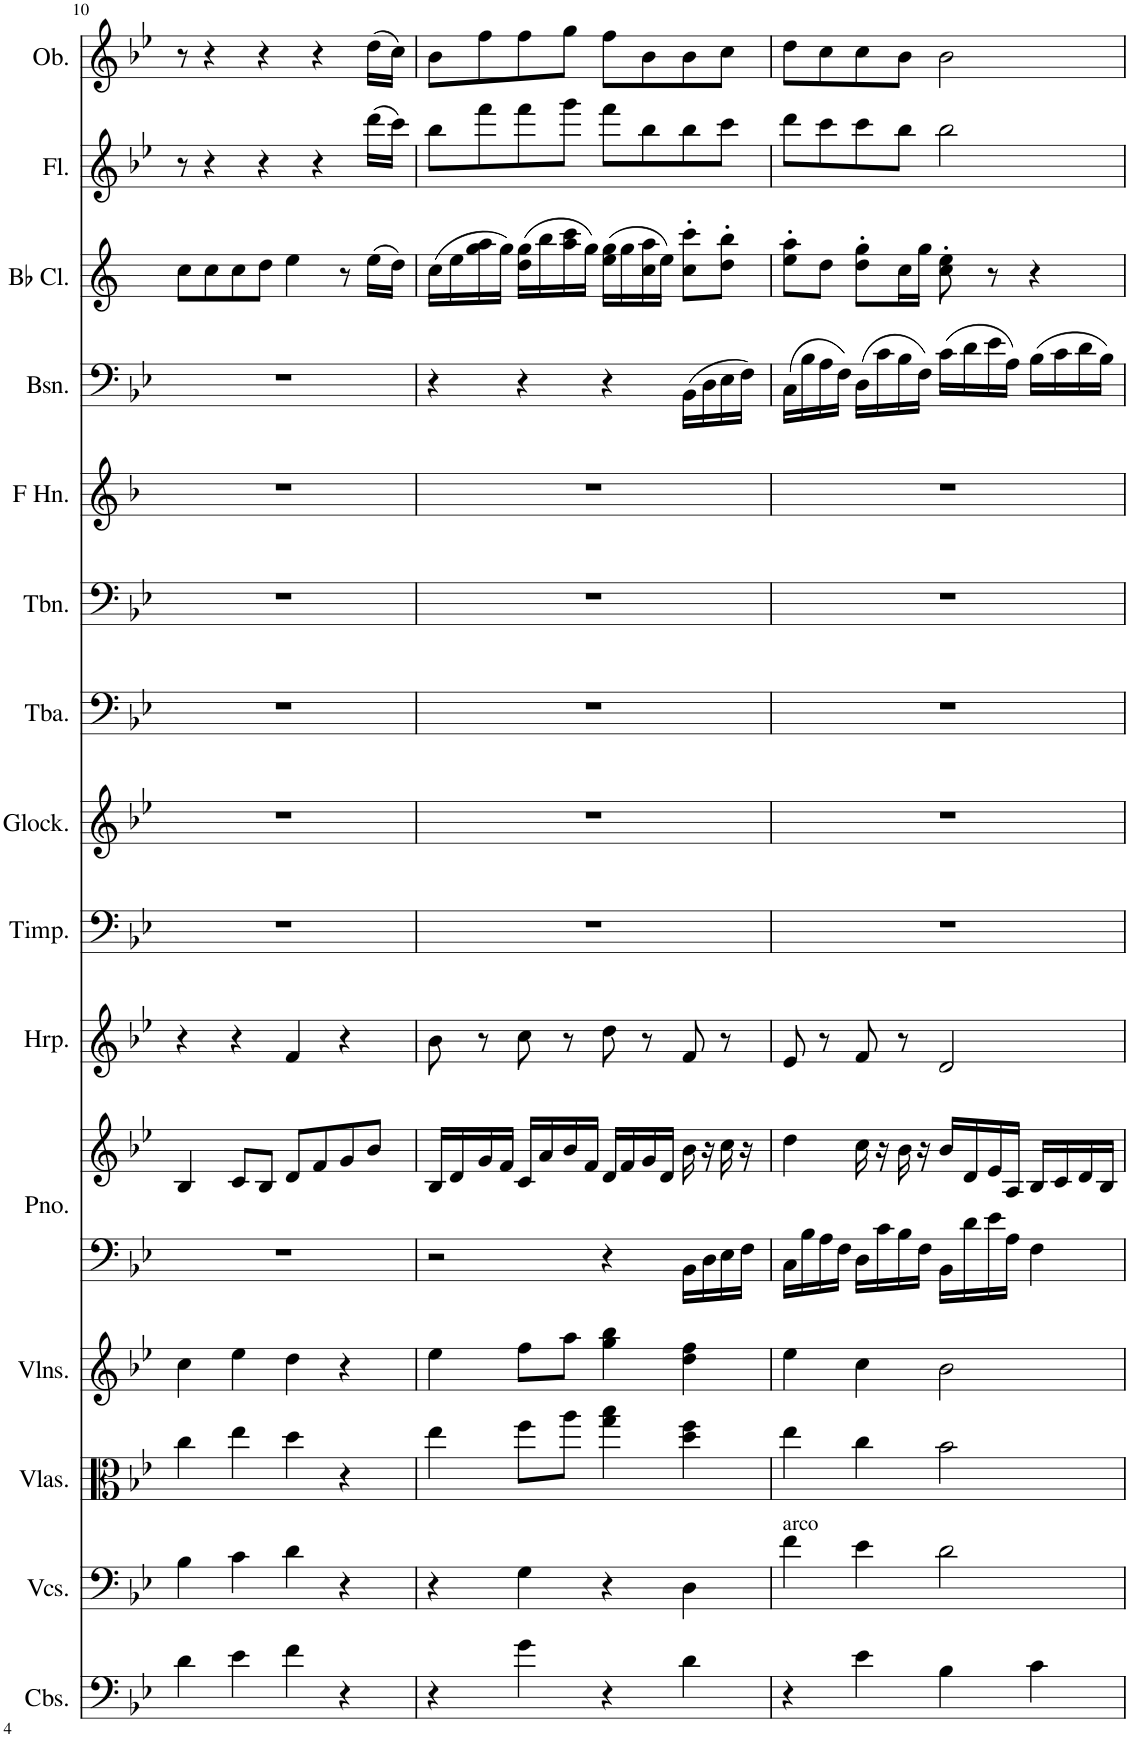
**kern	**kern	**kern	**kern	**kern	**kern	**kern	**kern	**kern	**kern	**kern	**kern	**kern	**kern	**kern	**kern
*part15	*part14	*part13	*part12	*part11	*part11	*part10	*part9	*part8	*part7	*part6	*part5	*part4	*part3	*part2	*part1
*staff16	*staff15	*staff14	*staff13	*staff12	*staff11	*staff10	*staff9	*staff8	*staff7	*staff6	*staff5	*staff4	*staff3	*staff2	*staff1
*I"Contrabasses	*I"Violoncellos	*I"Violas	*I"Violins	*I"Piano	*	*I"Harp	*I"Timpani	*I"Glockenspiel	*I"Tuba	*I"Trombone	*I"Horn in F	*I"Bassoon	*I"Bb Clarinet	*I"Flute	*I"Oboe
*I'Cbs.	*I'Vcs.	*I'Vlas.	*I'Vlns.	*I'Pno.	*	*I'Hrp.	*I'Timp.	*I'Glock.	*I'Tba.	*I'Tbn.	*	*I'Bsn.	*I'Bb Cl.	*I'Fl.	*I'Ob.
!!LO:PB:g=z
*clefF4	*clefF4	*clefC3	*clefG2	*clefF4	*clefG2	*clefG2	*clefF4	*clefG2	*clefF4	*clefF4	*clefG2	*clefF4	*clefG2	*clefG2	*clefG2
*Trd7c12	*	*	*	*	*	*	*	*Trd-14c-24	*	*	*Trd4c7	*	*Trd1c2	*	*
*k[b-e-]	*k[b-e-]	*k[b-e-]	*k[b-e-]	*k[b-e-]	*k[b-e-]	*k[b-e-]	*k[b-e-]	*k[b-e-]	*k[b-e-]	*k[b-e-]	*k[b-]	*k[b-e-]	*k[]	*k[b-e-]	*k[b-e-]
*M4/4	*M4/4	*M4/4	*M4/4	*M4/4	*M4/4	*M4/4	*M4/4	*M4/4	*M4/4	*M4/4	*M4/4	*M4/4	*M4/4	*M4/4	*M4/4
=10	=10	=10	=10	=10	=10	=10	=10	=10	=10	=10	=10	=10	=10	=10	=10
4d\	4B-\	4cc\	4cc\	1r	4B-/	4r	1r	1r	1r	1r	1r	1r	8cc\L	8r	8r
.	.	.	.	.	.	.	.	.	.	.	.	.	8cc\	4r	4r
4e-\	4c\	4ee-\	4ee-\	.	8c/L	4r	.	.	.	.	.	.	8cc\	.	.
.	.	.	.	.	8B-/J	.	.	.	.	.	.	.	8dd\J	4r	4r
4f\	4d\	4dd\	4dd\	.	8d/L	4f/	.	.	.	.	.	.	4ee\	.	.
.	.	.	.	.	8f/	.	.	.	.	.	.	.	.	4r	4r
4r	4r	4r	4r	.	8g/	4r	.	.	.	.	.	.	8r	.	.
.	.	.	.	.	8b-/J	.	.	.	.	.	.	.	(16ee\LL	(16ddd\LL	(16dd\LL
.	.	.	.	.	.	.	.	.	.	.	.	.	16dd\JJ)	16ccc\JJ)	16cc\JJ)
=11	=11	=11	=11	=11	=11	=11	=11	=11	=11	=11	=11	=11	=11	=11	=11
4r	4r	4ee-\	4ee-\	2r	16B-/LL	8b-\	1r	1r	1r	1r	1r	4r	(16cc\LL	8bb-\L	8b-\L
.	.	.	.	.	16d/	.	.	.	.	.	.	.	16ee\	.	.
.	.	.	.	.	16g/	8r	.	.	.	.	.	.	16gg\ 16aa\	8fff\	8ff\
.	.	.	.	.	16f/JJ	.	.	.	.	.	.	.	16gg\JJ)	.	.
4g\	4G\	8ff\L	8ff\L	.	16c/LL	8cc\	.	.	.	.	.	4r	(16dd\ 16gg\LL	8fff\	8ff\
.	.	.	.	.	16a/	.	.	.	.	.	.	.	16bb\	.	.
.	.	8aa\J	8aa\J	.	16b-/	8r	.	.	.	.	.	.	16aa\ 16ccc\	8ggg\J	8gg\J
.	.	.	.	.	16f/JJ	.	.	.	.	.	.	.	16gg\JJ)	.	.
4r	4r	4gg\ 4bb-\	4gg\ 4bb-\	4r	16d/LL	8dd\	.	.	.	.	.	4r	(16ee\ 16gg\LL	8fff\L	8ff\L
.	.	.	.	.	16f/	.	.	.	.	.	.	.	16gg\	.	.
.	.	.	.	.	16g/	8r	.	.	.	.	.	.	16cc\ 16aa\	8bb-\	8b-\
.	.	.	.	.	16d/JJ	.	.	.	.	.	.	.	16ee\JJ)	.	.
4d\	4D\	4dd\ 4ff\	4dd\ 4ff\	16BB-\LL	16b-\	8f/	.	.	.	.	.	(16BB-\LL	8cc\' 8ccc\'L	8bb-\	8b-\
.	.	.	.	16D\	16r	.	.	.	.	.	.	16D\	.	.	.
.	.	.	.	16E-\	16cc\	8r	.	.	.	.	.	16E-\	8dd\' 8bb\'J	8ccc\J	8cc\J
.	.	.	.	16F\JJ	16r	.	.	.	.	.	.	16F\JJ)	.	.	.
=12	=12	=12	=12	=12	=12	=12	=12	=12	=12	=12	=12	=12	=12	=12	=12
!	!LO:TX:a:t=arco	!	!	!	!	!	!	!	!	!	!	!	!	!	!
4r	4f\	4ee-\	4ee-\	16C\LL	4dd\	8e-/	1r	1r	1r	1r	1r	(16C\LL	8ee\' 8aa\'L	8ddd\L	8dd\L
.	.	.	.	16B-\	.	.	.	.	.	.	.	16B-\	.	.	.
.	.	.	.	16A\	.	8r	.	.	.	.	.	16A\	8dd\J	8ccc\	8cc\
.	.	.	.	16F\JJ	.	.	.	.	.	.	.	16F\JJ)	.	.	.
4e-\	4e-\	4cc\	4cc\	16D\LL	16cc\	8f/	.	.	.	.	.	(16D\LL	8dd\' 8gg\'L	8ccc\	8cc\
.	.	.	.	16c\	16r	.	.	.	.	.	.	16c\	.	.	.
.	.	.	.	16B-\	16b-\	8r	.	.	.	.	.	16B-\	16cc\L	8bb-\J	8b-\J
.	.	.	.	16F\JJ	16r	.	.	.	.	.	.	16F\JJ)	16gg\JJ	.	.
4B-\	2d\	2b-\	2b-\	16BB-\LL	16b-/LL	2d/	.	.	.	.	.	(16c\LL	8cc\' 8ee\'	2bb-\	2b-\
.	.	.	.	16d\	16d/	.	.	.	.	.	.	16d\	.	.	.
.	.	.	.	16e-\	16e-/	.	.	.	.	.	.	16e-\	8r	.	.
.	.	.	.	16A\JJ	16A/JJ	.	.	.	.	.	.	16A\JJ)	.	.	.
4c\	.	.	.	4F\	16B-/LL	.	.	.	.	.	.	(16B-\LL	4r	.	.
.	.	.	.	.	16c/	.	.	.	.	.	.	16c\	.	.	.
.	.	.	.	.	16d/	.	.	.	.	.	.	16d\	.	.	.
.	.	.	.	.	16B-/JJ	.	.	.	.	.	.	16B-\JJ)	.	.	.
=	=	=	=	=	=	=	=	=	=	=	=	=	=	=	=
*-	*-	*-	*-	*-	*-	*-	*-	*-	*-	*-	*-	*-	*-	*-	*-
